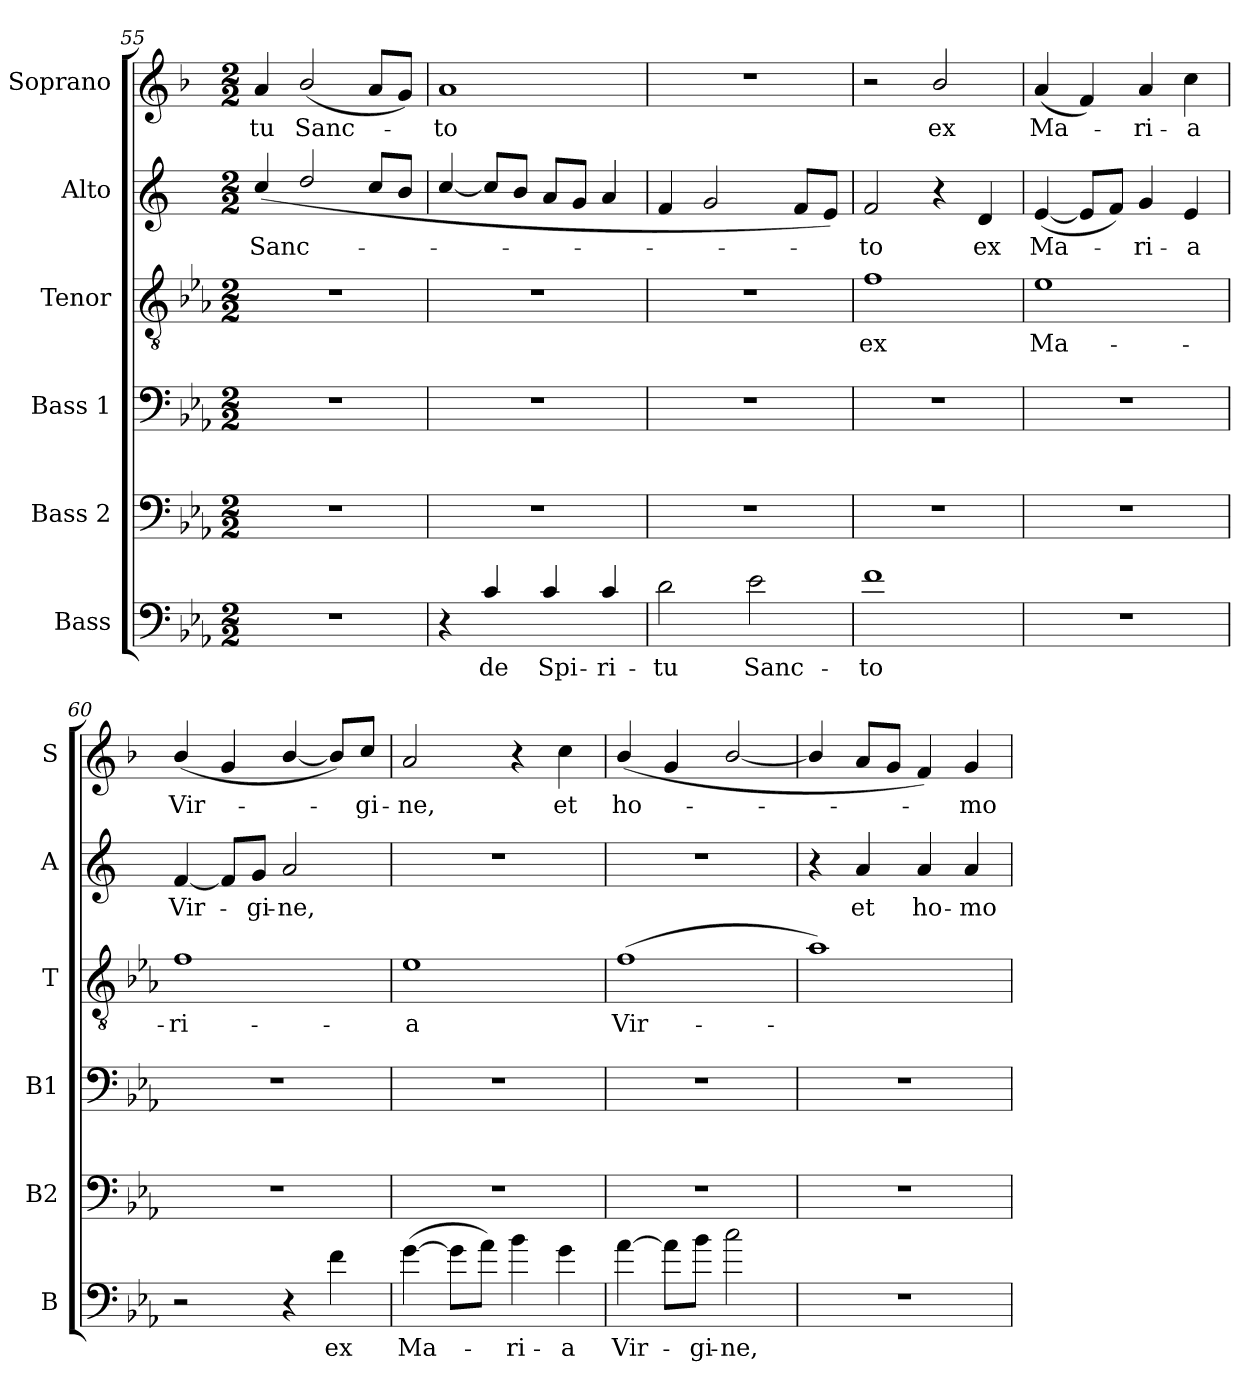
**kern	**text	**kern	**kern	**kern	**text	**kern	**text	**kern	**text
*part6	*part6	*part5	*part4	*part3	*part3	*part2	*part2	*part1	*part1
*staff6	*staff6	*staff5	*staff4	*staff3	*staff3	*staff2	*staff2	*staff1	*staff1
*I"Bass	*	*I"Bass 2	*I"Bass 1	*I"Tenor	*	*I"Alto	*	*I"Soprano	*
*I'B	*	*I'B2	*I'B1	*I'T	*	*I'A	*	*I'S	*
*clefF4	*	*clefF4	*clefF4	*clefGv2	*	*clefG2	*	*clefG2	*
*ITrd12c21	*	*ITrd12c21	*ITrd12c21	*ITrd8c14	*	*ITrd5c9	*	*ITrd1c2	*
*k[b-e-a-]	*	*k[b-e-a-]	*k[b-e-a-]	*k[b-e-a-]	*	*k[b-e-a-]	*	*k[b-e-a-]	*
*c:	*	*c:	*c:	*c:	*	*c:	*	*c:	*
*M2/2	*	*M2/2	*M2/2	*M2/2	*	*M2/2	*	*M2/2	*
=55	=55	=55	=55	=55	=55	=55	=55	=55	=55
!	!	!	!	!	!	!	!LO:LY:b	!	!LO:LY:b
1r	.	1r	1r	1r	.	(<4e-/	Sanc-	4g/	-tu
!	!	!	!	!	!	!	!	!	!LO:LY:b
.	.	.	.	.	.	2f/	.	(<2a-/	Sanc-
.	.	.	.	.	.	8e-/L	.	8g/L	.
.	.	.	.	.	.	8d/J	.	8f/J)	.
=56	=56	=56	=56	=56	=56	=56	=56	=56	=56
!	!	!	!	!	!	!	!	!	!LO:LY:b
4r	.	1r	1r	1r	.	[4e-/	.	1g	-to
!	!LO:LY:b	!	!	!	!	!	!	!	!
4C/	de	.	.	.	.	8e-/L]	.	.	.
.	.	.	.	.	.	8d/J	.	.	.
!	!LO:LY:b	!	!	!	!	!	!	!	!
4C/	Spi-	.	.	.	.	8c/L	.	.	.
.	.	.	.	.	.	8B-/J	.	.	.
!	!LO:LY:b	!	!	!	!	!	!	!	!
4C/	-ri-	.	.	.	.	4c/	.	.	.
=57	=57	=57	=57	=57	=57	=57	=57	=57	=57
!	!LO:LY:b	!	!	!	!	!	!	!	!
2D\	-tu	1r	1r	1r	.	4A-/	.	1r	.
.	.	.	.	.	.	2B-/	.	.	.
!	!LO:LY:b	!	!	!	!	!	!	!	!
2E-\	Sanc-	.	.	.	.	.	.	.	.
.	.	.	.	.	.	8A-/L	.	.	.
.	.	.	.	.	.	8G/J)	.	.	.
=58	=58	=58	=58	=58	=58	=58	=58	=58	=58
!	!LO:LY:b	!	!	!	!LO:LY:b	!	!LO:LY:b	!	!
1F	-to	1r	1r	1F	ex	2A-/	-to	2r	.
!	!	!	!	!	!	!	!	!	!LO:LY:b
.	.	.	.	.	.	4r	.	2a-/	ex
!	!	!	!	!	!	!	!LO:LY:b	!	!
.	.	.	.	.	.	4F/	ex	.	.
=59	=59	=59	=59	=59	=59	=59	=59	=59	=59
!	!	!	!	!	!LO:LY:b	!	!LO:LY:b	!	!LO:LY:b
1r	.	1r	1r	1E-	Ma-	(<[4G/	Ma-	(<4g/	Ma-
.	.	.	.	.	.	8G/L]	.	4e-/)	.
.	.	.	.	.	.	8A-/J)	.	.	.
!	!	!	!	!	!	!	!LO:LY:b	!	!LO:LY:b
.	.	.	.	.	.	4B-/	-ri-	4g/	-ri-
!	!	!	!	!	!	!	!LO:LY:b	!	!LO:LY:b
.	.	.	.	.	.	4G/	-a	4b-\	-a
!!LO:LB:g=z
=60	=60	=60	=60	=60	=60	=60	=60	=60	=60
!	!	!	!	!	!LO:LY:b	!	!LO:LY:b	!	!LO:LY:b
2r	.	1r	1r	1F	-ri-	[4A-/	Vir-	(<4a-/	Vir-
.	.	.	.	.	.	8A-/L]	.	4f/	.
!	!	!	!	!	!	!	!LO:LY:b	!	!
.	.	.	.	.	.	8B-/J	-gi-	.	.
!	!	!	!	!	!	!	!LO:LY:b	!	!
4r	.	.	.	.	.	2c/	-ne,	[4a-/	.
!	!LO:LY:b	!	!	!	!	!	!	!	!
4F\	ex	.	.	.	.	.	.	8a-/L])	.
!	!	!	!	!	!	!	!	!	!LO:LY:b
.	.	.	.	.	.	.	.	8b-/J	-gi-
=61	=61	=61	=61	=61	=61	=61	=61	=61	=61
!	!LO:LY:b	!	!	!	!LO:LY:b	!	!	!	!LO:LY:b
(>[4G\	Ma-	1r	1r	1E-	-a	1r	.	2g/	-ne,
8G\L]	.	.	.	.	.	.	.	.	.
8A-\J)	.	.	.	.	.	.	.	.	.
!	!LO:LY:b	!	!	!	!	!	!	!	!
4B-\	-ri-	.	.	.	.	.	.	4r	.
!	!LO:LY:b	!	!	!	!	!	!	!	!LO:LY:b
4G\	-a	.	.	.	.	.	.	4b-\	et
=62	=62	=62	=62	=62	=62	=62	=62	=62	=62
!	!LO:LY:b	!	!	!	!LO:LY:b	!	!	!	!LO:LY:b
[4A-\	Vir-	1r	1r	(<1F	Vir-	1r	.	(<4a-/	ho-
8A-\L]	.	.	.	.	.	.	.	4f/	.
!	!LO:LY:b	!	!	!	!	!	!	!	!
8B-\J	-gi-	.	.	.	.	.	.	.	.
!	!LO:LY:b	!	!	!	!	!	!	!	!
2c\	-ne,	.	.	.	.	.	.	[2a-/	.
=63	=63	=63	=63	=63	=63	=63	=63	=63	=63
1r	.	1r	1r	1A-)	.	4r	.	4a-/]	.
!	!	!	!	!	!	!	!LO:LY:b	!	!
.	.	.	.	.	.	4c/	et	8g/L	.
.	.	.	.	.	.	.	.	8f/J	.
!	!	!	!	!	!	!	!LO:LY:b	!	!
.	.	.	.	.	.	4c/	ho-	4e-/)	.
!	!	!	!	!	!	!	!LO:LY:b	!	!LO:LY:b
.	.	.	.	.	.	4c/	-mo	4f/	-mo
=	=	=	=	=	=	=	=	=	=
*-	*-	*-	*-	*-	*-	*-	*-	*-	*-
